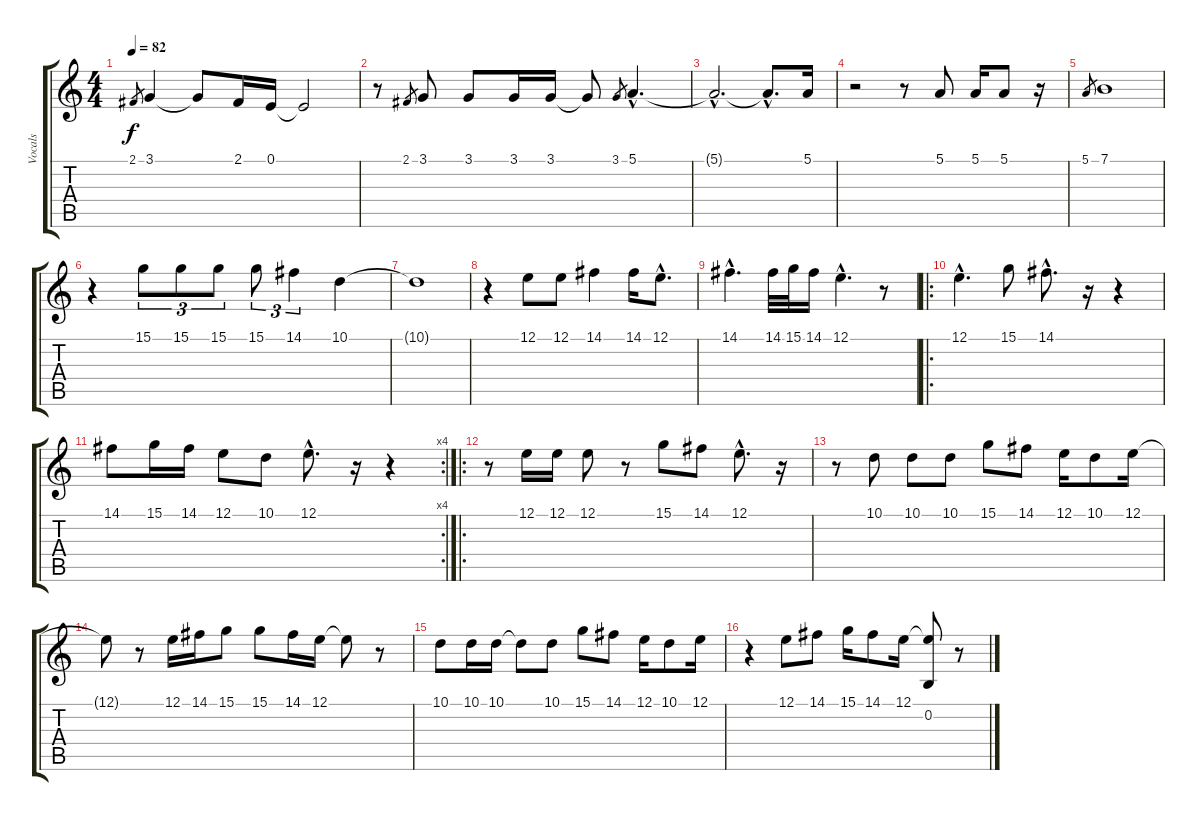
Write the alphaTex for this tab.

\track ("Vocals" "Vocals") {instrument cello}
\staff {score tabs}
\tuning (E4 B3 G3 D3 A2 E2) {hide}
\ts (4 4)
\tempo 82
\clef g2
\ks c
2.1.8{gr dy f} 3.1.4 3.1{t}.8 2.1.16 0.1.16 0.1{t}.2 |
r.8 2.1.8{gr} 3.1.8 3.1.8 3.1.16 3.1.16 3.1{t}.8 3.1.8{gr} 5.1{hac}.4{d} |
5.1{hac t}.2{d} 5.1{hac t}.8{d} 5.1.16 |
r.2 r.8 5.1.8 5.1.16 5.1.8 r.16 |
5.1.8{gr} 7.1.1 |
r.4 15.1.8{tu (3 2)} 15.1.8{tu (3 2)} 15.1.8{tu (3 2)} 15.1.8{tu (3 2)} 14.1.4{tu (3 2)} 10.1.4 |
10.1{t}.1 |
r.4 12.1.8 12.1.8 14.1.4 14.1.16 12.1{hac}.8{d} |
14.1{hac}.4{d} 14.1.32 15.1.32 14.1.16 12.1{hac}.4{d} r.8 |
\ro
12.1{hac}.4{d} 15.1.8 14.1{hac}.8{d} r.16 r.4 |
\rc 4
14.1.8 15.1.16 14.1.16 12.1.8 10.1.8 12.1{hac}.8{d} r.16 r.4 |
\ro
r.8 12.1.16 12.1.16 12.1.8 r.8 15.1.8 14.1.8 12.1{hac}.8{d} r.16 |
r.8 10.1.8 10.1.8 10.1.8 15.1.8 14.1.8 12.1.16 10.1.8 12.1.16 |
12.1{t}.8 r.8 12.1.16 14.1.16 15.1.8 15.1.8 14.1.16 12.1.16 12.1{t}.8 r.8 |
10.1.8 10.1.16 10.1.16 10.1{t}.8 10.1.8 15.1.8 14.1.8 12.1.16 10.1.8 12.1.16 |
r.4 12.1.8 14.1.8 15.1.16 14.1.8 12.1.16 (12.1{t} 0.2).8 r.8
